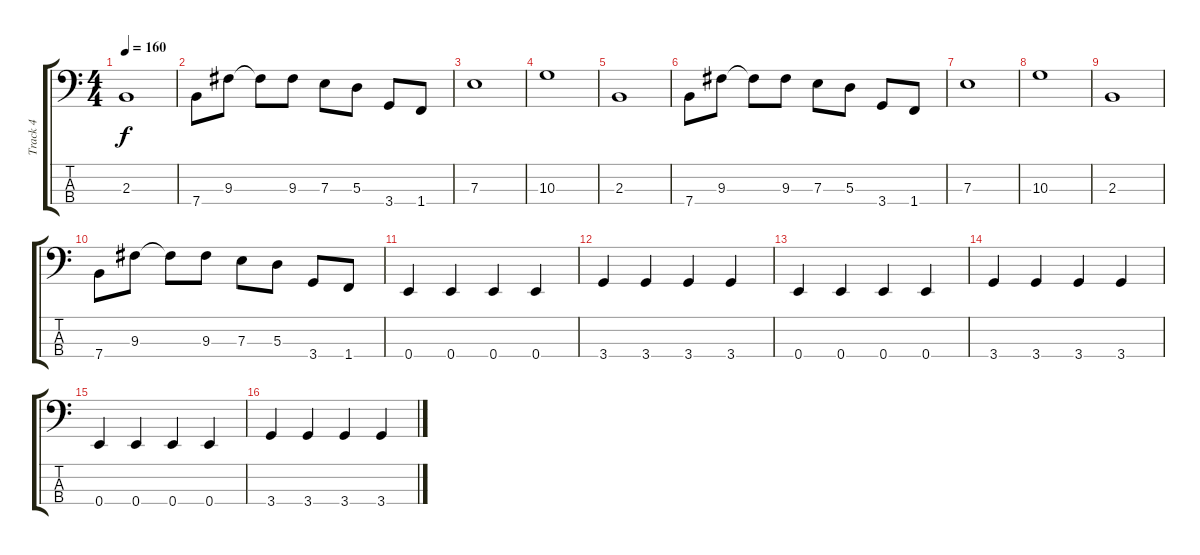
\track ("Track 4" "Track 4") {instrument electricbassfinger}
\staff {score tabs}
\tuning (G2 D2 A1 E1) {hide}
\ts (4 4)
\tempo 160
\clef f4
\ks c
2.3.1{dy f} |
7.4.8 9.3.8 9.3{t}.8 9.3.8 7.3.8 5.3.8 3.4.8 1.4.8 |
7.3.1 |
10.3.1 |
2.3.1 |
7.4.8 9.3.8 9.3{t}.8 9.3.8 7.3.8 5.3.8 3.4.8 1.4.8 |
7.3.1 |
10.3.1 |
2.3.1 |
7.4.8 9.3.8 9.3{t}.8 9.3.8 7.3.8 5.3.8 3.4.8 1.4.8 |
0.4.4 0.4.4 0.4.4 0.4.4 |
3.4.4 3.4.4 3.4.4 3.4.4 |
0.4.4 0.4.4 0.4.4 0.4.4 |
3.4.4 3.4.4 3.4.4 3.4.4 |
0.4.4 0.4.4 0.4.4 0.4.4 |
3.4.4 3.4.4 3.4.4 3.4.4
